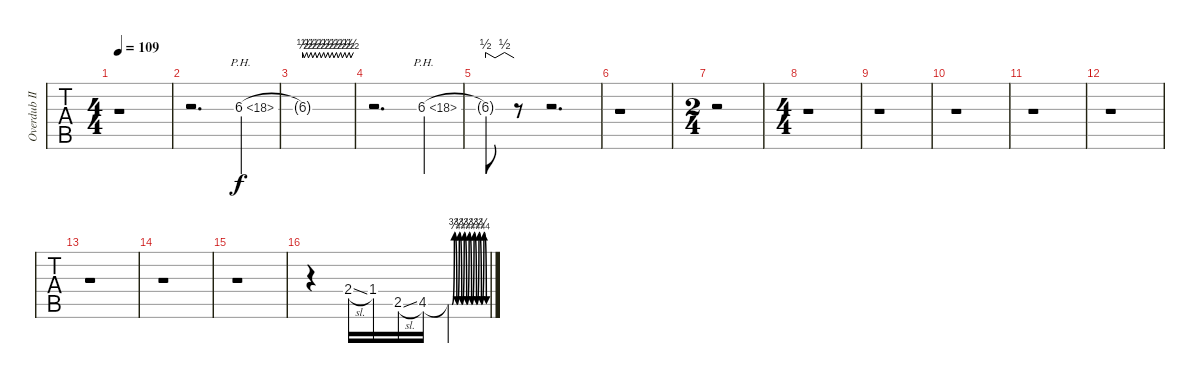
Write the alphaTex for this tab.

\track ("Overdub III" "Overdub II") {instrument distortionguitar}
\staff {tabs}
\tuning (E4 B3 G3 D3 A2 E2) {hide}
\ts (4 4)
\tempo 109
\clef g2
\ks f#minor
r.1{dy f} |
r.2{d volume 0} 6.3{ph 12}.4 |
6.3{t}.1{tbe (custom default 0 2 2 0 5 2 7 0 10 2 12 0 15 2 17 0 20 2 22 0 25 2 27 0 30 2 32 0 35 2 37 0 40 2 42 0 45 2 47 0 50 2 52 0 55 2 57 0 60 2) volume 16} |
r.2{d volume 0} 6.3{ph 12}.4 |
6.3{t}.8{tbe (custom default 0 2 20 0 40 2 60 0) volume 16} r.8 r.2{d} |
r.1 |
\ts (2 4)
r.2 |
\ts (4 4)
r.1 |
r.1 |
r.1 |
r.1 |
r.1 |
r.1 |
r.1 |
r.1 |
r.4{volume 10} 2.4{sl}.16 1.4.16 2.5{sl}.16 4.5.16 4.5{be (custom 0 0 4 0 8 3 12 0 16 3 20 0 24 3 28 0 32 3 36 0 40 3 44 0 48 3 52 0 56 3 60 0) t}.2
